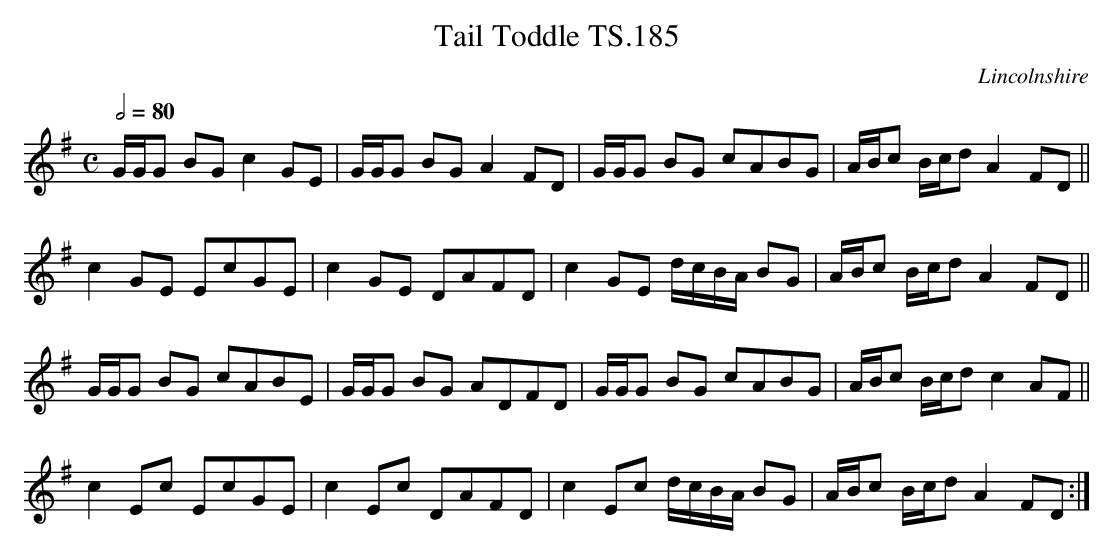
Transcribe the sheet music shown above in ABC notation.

X:1
T:Tail Toddle TS.185
L:1/8
M:C
O:Lincolnshire
Q:1/2=80
K:G
G/G/G BGc2GE|G/G/G BG A2FD|G/G/G BG cABG|A/B/c B/c/d A2FD||!
c2GE EcGE|c2GE DAFD|c2GE d/c/B/A/ BG|A/B/c B/c/dA2FD||!
G/G/G BG cABE|G/G/G BG ADFD|G/G/G BG cABG|A/B/c B/c/d c2AF||!
c2Ec EcGE|c2Ec DAFD|c2 Ec d/c/B/A/ BG|A/B/c B/c/dA2 FD:|]
